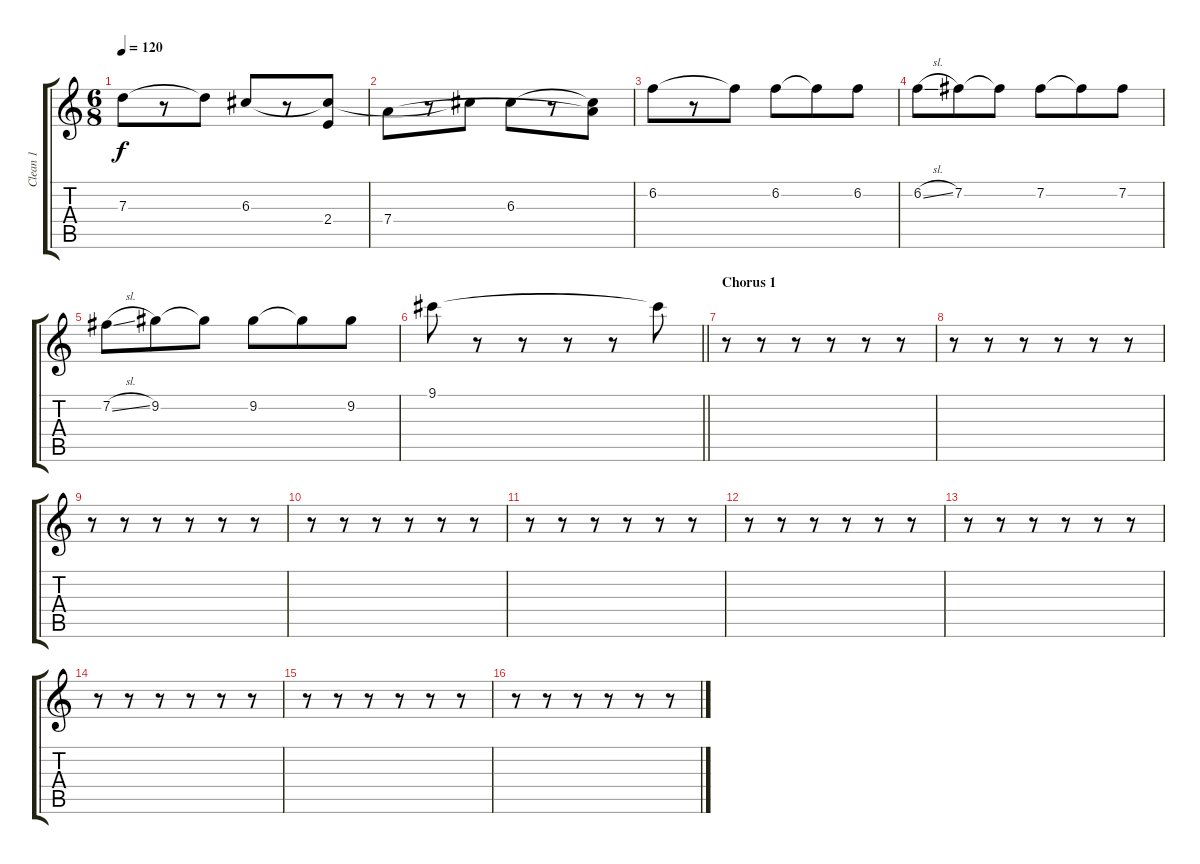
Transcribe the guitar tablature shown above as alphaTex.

\track ("Clean 1" "Clean 1") {instrument electricguitarclean}
\staff {score tabs}
\tuning (E4 B3 G3 D3 A2 D2) {hide}
\ts (6 8)
\tempo 120
\clef g2
\ks c
7.3.8{dy f} r.8 7.3{t}.8 6.3.8 r.8 (6.3{t} 2.4{t}).8 |
7.4.8 r.8 6.3{t}.8 6.3.8 r.8 (6.3{t} 7.4{t}).8 |
6.2.8 r.8 6.2{t}.8 6.2.8 6.2{t}.8 6.2.8 |
6.2{sl}.8 7.2.8 7.2{t}.8 7.2.8 7.2{t}.8 7.2.8 |
7.2{sl}.8 9.2.8 9.2{t}.8 9.2.8 9.2{t}.8 9.2.8 |
\barLineRight lightlight
9.1.8 r.8 r.8 r.8 r.8 9.1{t}.8 |
\section ("" "Chorus 1")
r.8 r.8 r.8 r.8 r.8 r.8 |
r.8 r.8 r.8 r.8 r.8 r.8 |
r.8 r.8 r.8 r.8 r.8 r.8 |
r.8 r.8 r.8 r.8 r.8 r.8 |
r.8 r.8 r.8 r.8 r.8 r.8 |
r.8 r.8 r.8 r.8 r.8 r.8 |
r.8 r.8 r.8 r.8 r.8 r.8 |
r.8 r.8 r.8 r.8 r.8 r.8 |
r.8 r.8 r.8 r.8 r.8 r.8 |
r.8 r.8 r.8 r.8 r.8 r.8
